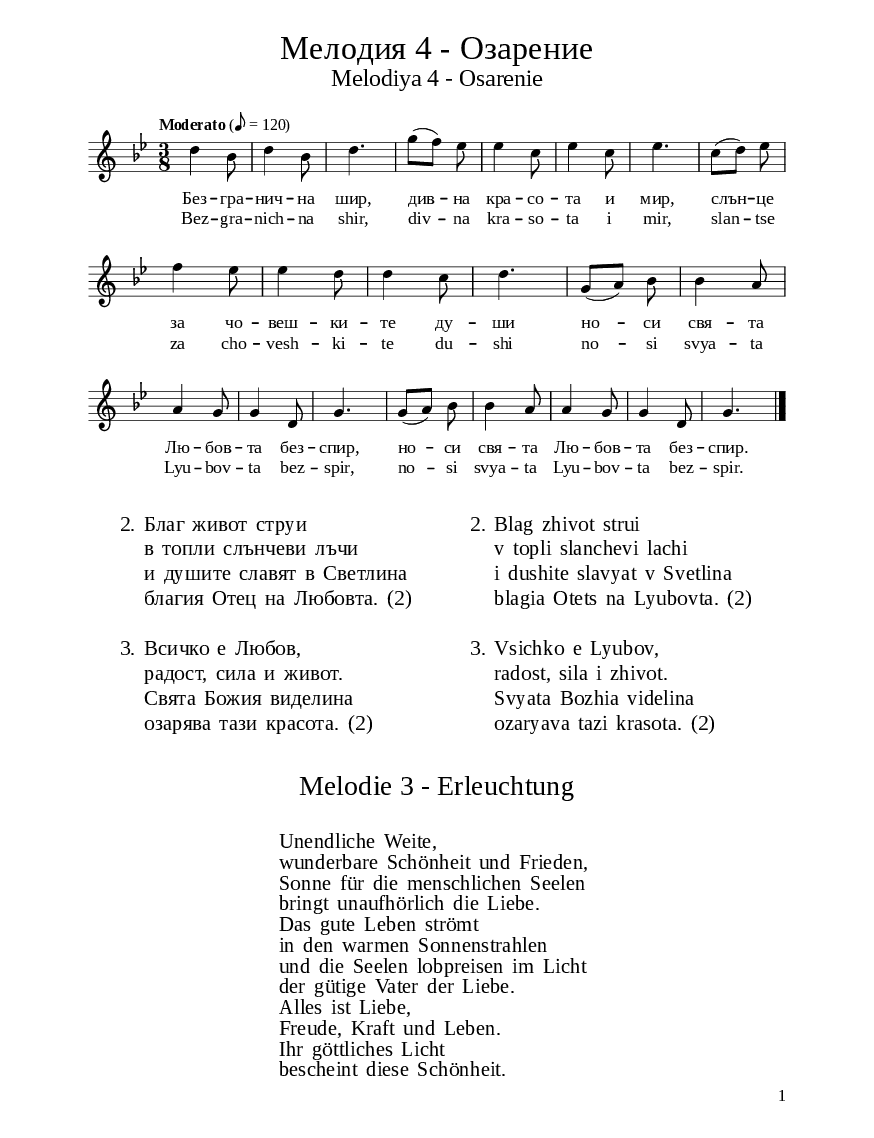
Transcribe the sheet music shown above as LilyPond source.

\version "2.22.1"

% include paper part and global functions
\include "include/globals.ily"

\bookpart {
  \include "include/bookpart-paper.ily"
  \score {
    \include "include/score-layout.ily"

    \new Voice \absolute {
      \clef treble
      \key bes \major
      \time 3/8
      \tempoFunc "Moderato" 8 "120"
      \autoBeamOff
      d''4 bes'8 | % 2
      d''4 bes'8 | % 3
      d''4. | % 4
      g''8 ( [ f''8 ) ] es''8 | % 5
      es''4 c''8 | % 6
      es''4 c''8 | % 7
      es''4. | % 8
      c''8 ( [ d''8 ) ] es''8 \break | % 9
      f''4 es''8 |
      es''4 d''8 | % 11
      d''4 c''8 | % 12
      d''4. | % 13
      g'8 ( [  a'8 ) ] bes'8 | % 14
      bes'4  a'8 \break | % 15
      a'4  g'8 | % 16
      g'4  d'8 | % 17
      g'4. | % 18
      g'8 ( [  a'8 ) ] bes'8 | % 19
      bes'4  a'8 |
      a'4  g'8 | % 21
      g'4  d'8 | % 22
      g'4. \bar "|."
    }

    \addlyrics {
      Без -- гра -- нич -- на шир, див
      -- на кра -- со -- та и мир,
      слън -- це за чо -- веш -- ки --
      те ду -- ши но -- си свя -- та
      Лю -- бов -- та без -- спир, но --
      си свя -- та Лю -- бов -- та без --
      спир.}
      \addlyrics {
        Bez -- gra -- nich -- na shir, div
        -- na kra -- so -- ta i mir,
        slan -- tse za cho -- vesh -- ki --
        te du -- shi no -- si svya -- ta
        Lyu -- bov -- ta bez -- spir, no --
        si svya -- ta Lyu -- bov -- ta bez --
        spir.}

        \header {
          title = \titleFunc "Мелодия 4 - Озарение" "Melodiya 4 - Osarenie"
        }

        \midi{}

      } % score

      \markup \fontsize #bgCoupletFontSize {
        \hspace #3
        \override #`(baseline-skip . ,bgCoupletBaselineSkip)
        \column {

          \line {   2.  Благ живот струи }
          \line {   "   " в топли слънчеви лъчи }
          \line {   "   " и душите славят в Светлина }
          \line {   "   " благия Отец на Любовта. (2) }
          \line {   "   " }
          \line {   3. Всичко е Любов, }
          \line {   "   " радост, сила и живот. }
          \line {   "   " Свята Божия виделина }
          \line {   "   " озарява тази красота. (2)}
        }

        \hspace #5
        \override #`(baseline-skip . ,bgCoupletBaselineSkip)
        \column {
          \line {   2. Blag zhivot strui }
          \line {   "   " v topli slanchevi lachi }
          \line {   "   " i dushite slavyat v Svetlina }
          \line {   "   " blagia Otets na Lyubovta. (2) }
          \line {   "   " }
          \line {   3. Vsichko e Lyubov, }
          \line {   "   " radost, sila i zhivot. }
          \line {   "   " Svyata Bozhia videlina }
          \line {   "   " ozaryava tazi krasota. (2)}
        } %column
      } % markup

       \markup \empty-two

      % include foreign translation(s) of the song
      \version "2.22.1"

\markup \fill-line { \fontsize #deTitleFontSize "Melodie 3 - Erleuchtung" }
\markup \null
\markup \null
\markup \fontsize #deCoupletFontSize {
  \hspace #17
  \override #`(baseline-skip . ,deCoupletBaselineSkip)

  \column {
    \line { " " }

 \line { " "Unendliche Weite, }

 \line { " "wunderbare Schönheit und Frieden, }

 \line { " "Sonne für die menschlichen Seelen }

 \line { " "bringt unaufhörlich die Liebe. }

 \line { " "Das gute Leben strömt }

 \line { " "in den warmen Sonnenstrahlen }

 \line { " "und die Seelen lobpreisen im Licht }

 \line { " "der gütige Vater der Liebe. }

 \line { " "Alles ist Liebe, }

 \line { " "Freude, Kraft und Leben. }

 \line { " "Ihr göttliches Licht }

 \line { " "bescheint diese Schönheit. }

  }
}


    } % bookpart

    % Più mosso
    %
